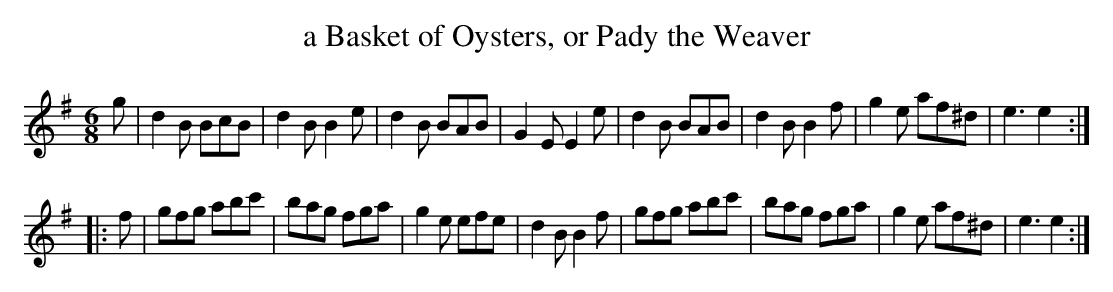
X:1
T:a Basket of Oysters, or Pady the Weaver
M:6/8
K:E minor
g|\
d2B BcB| d2B B2e| d2B BAB| G2E E2e|\
d2B BAB| d2B B2f| g2e af^d| e3 e2::
f|\
gfg abc'| bag fga| g2e efe| d2B B2f|\
gfg abc'| bag fga| g2e af^d| e3 e2:|
